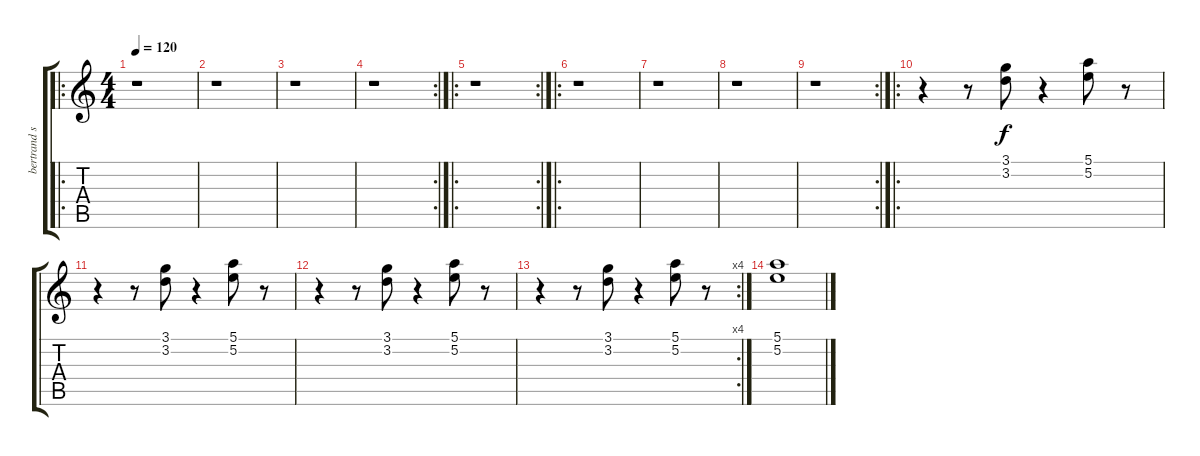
\track ("bertrand saturer" "bertrand s") {instrument distortionguitar}
\staff {score tabs}
\tuning (E4 B3 G3 D3 A2 E2) {hide}
\ro
\ts (4 4)
\tempo 120
\clef g2
\ks c
r.1{dy f} |
r.1 |
r.1 |
\rc 2
r.1 |
\ro
\rc 2
r.1 |
\ro
r.1 |
r.1 |
r.1 |
\rc 2
r.1 |
\ro
r.4 r.8 (3.1 3.2).8 r.4 (5.1 5.2).8 r.8 |
r.4 r.8 (3.1 3.2).8 r.4 (5.1 5.2).8 r.8 |
r.4 r.8 (3.1 3.2).8 r.4 (5.1 5.2).8 r.8 |
\rc 4
r.4 r.8 (3.1 3.2).8 r.4 (5.1 5.2).8 r.8 |
(5.1 5.2).1
